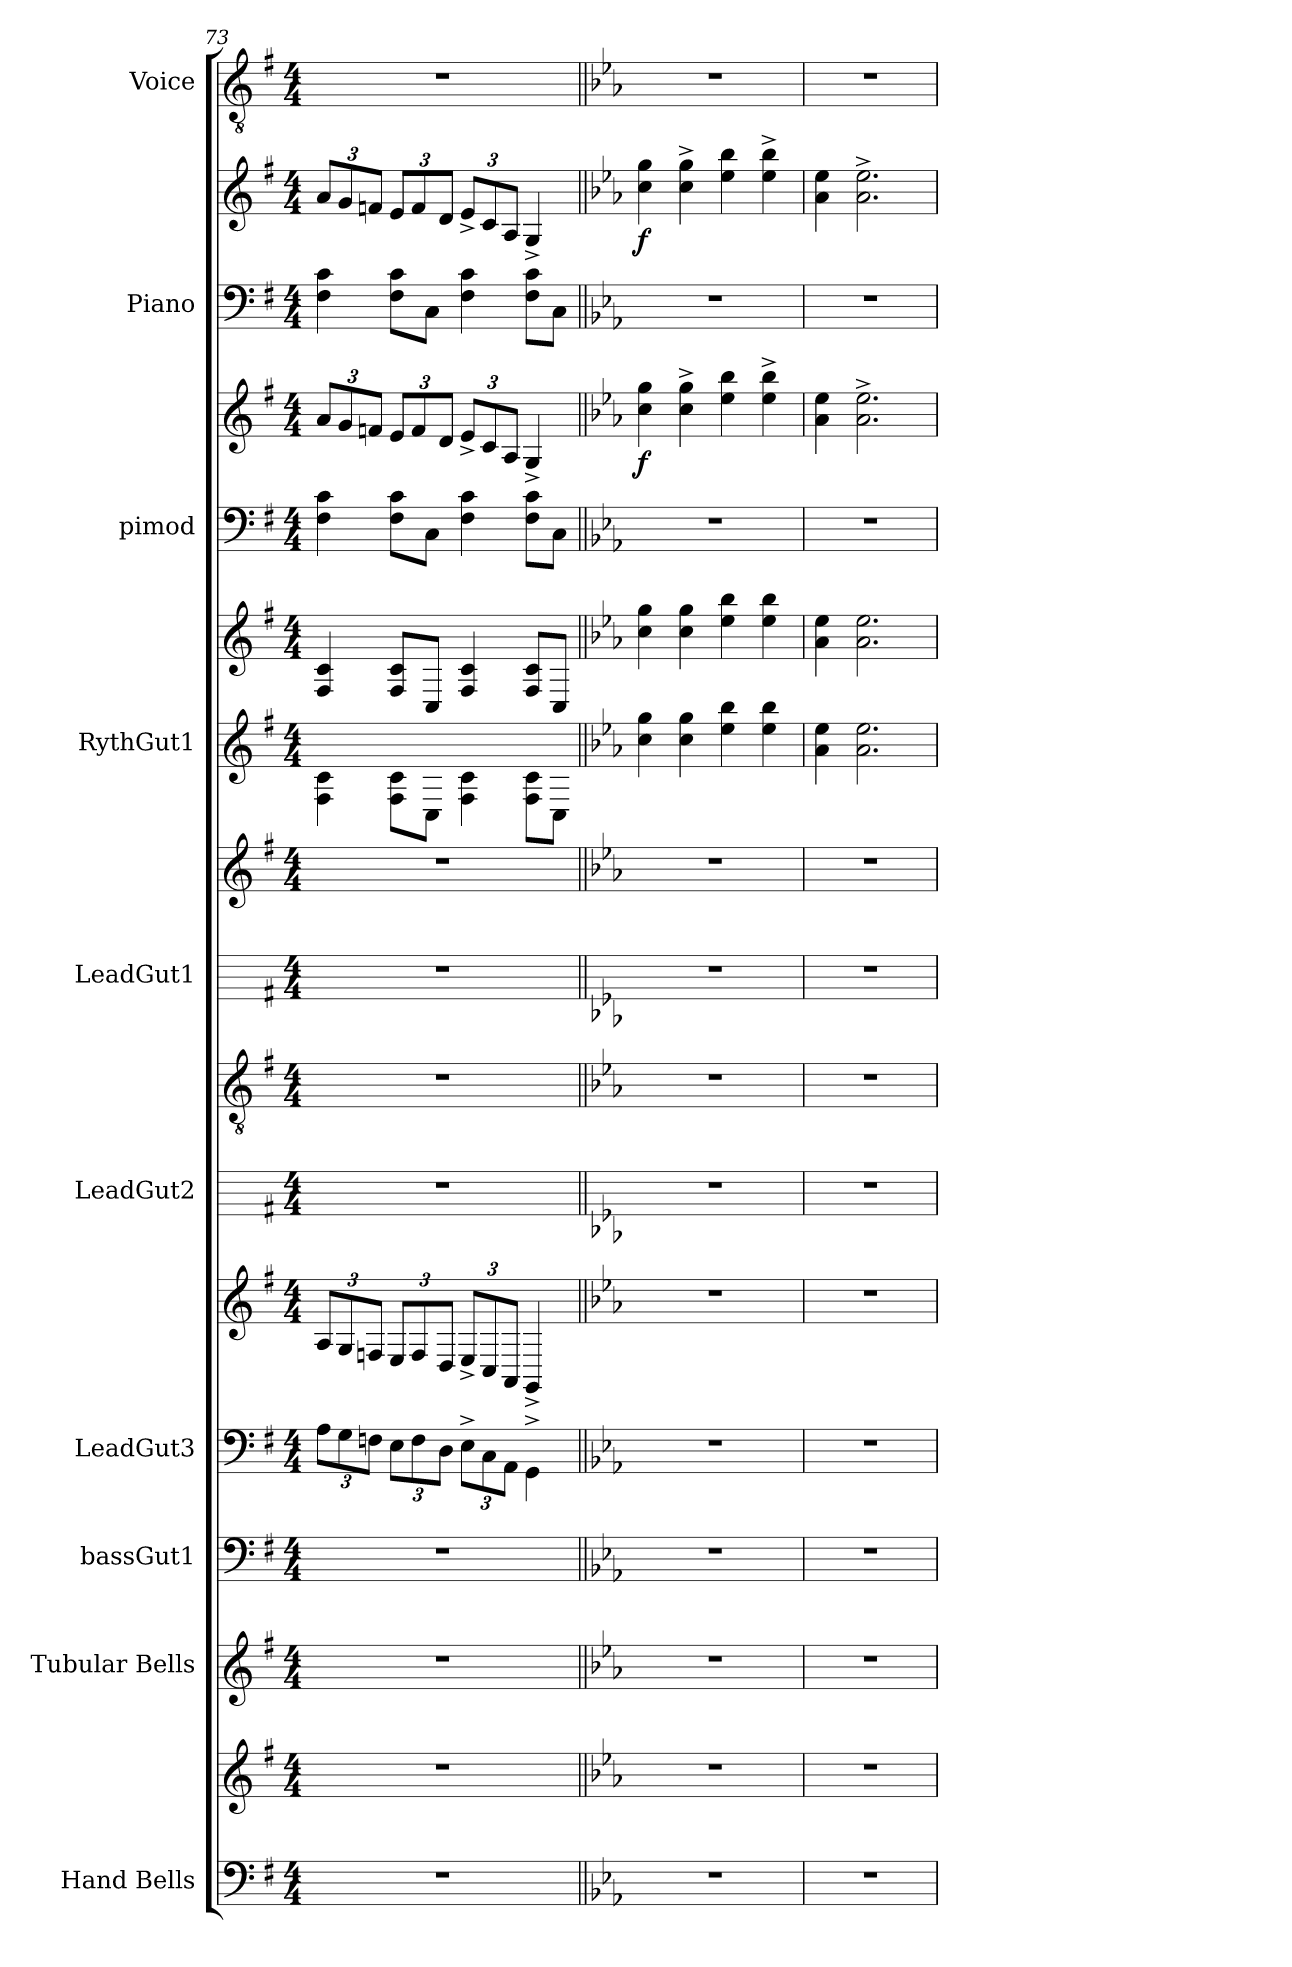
**kern	**kern	**kern	**kern	**kern	**kern	**kern	**kern	**kern	**kern	**kern	**kern	**kern	**kern	**dynam	**kern	**kern	**dynam	**kern
*part10	*part10	*part9	*part8	*part7	*part7	*part6	*part6	*part5	*part5	*part4	*part4	*part3	*part3	*part3	*part2	*part2	*part2	*part1
*staff17	*staff16	*staff15	*staff14	*staff13	*staff12	*staff11	*staff10	*staff9	*staff8	*staff7	*staff6	*staff5	*staff4	*staff4/5	*staff3	*staff2	*staff2/3	*staff1
*I"Hand Bells	*	*I"Tubular Bells	*I"bassGut1	*I"LeadGut3	*	*I"LeadGut2	*	*I"LeadGut1	*	*I"RythGut1	*	*I"pimod	*	*	*I"Piano	*	*	*I"Voice
*I'Ha. Be.	*	*I'Tu. Be.	*I'bassGut1	*I'LeadGut3	*	*I'LeadGut2	*	*I'LeadGut1	*	*I'RythGut1	*	*I'pimod	*	*	*I'Pno.	*	*	*I'Vo.
!!LO:PB:g=z
*clefF4	*clefG2	*clefG2	*clefF4	*	*clefG2	*	*clefGv2	*	*clefG2	*	*clefG2	*clefF4	*clefG2	*	*clefF4	*clefG2	*	*clefGv2
*k[f#]	*k[f#]	*k[f#]	*k[f#]	*k[f#]	*k[f#]	*k[f#]	*k[f#]	*k[f#]	*k[f#]	*k[f#]	*k[f#]	*k[f#]	*k[f#]	*	*k[f#]	*k[f#]	*	*k[f#]
*M4/4	*M4/4	*M4/4	*M4/4	*M4/4	*M4/4	*M4/4	*M4/4	*M4/4	*M4/4	*M4/4	*M4/4	*M4/4	*M4/4	*	*M4/4	*M4/4	*	*M4/4
*	*	*	*	*Xbrackettup	*Xbrackettup	*	*	*	*	*	*	*	*Xbrackettup	*	*	*Xbrackettup	*	*
=73	=73	=73	=73	=73	=73	=73	=73	=73	=73	=73	=73	=73	=73	=73	=73	=73	=73	=73
1r	1r	1r	1r	12A\L	12A/L	1r	1r	1r	1r	4F#\ 4c\	4F#/ 4c/	4F#\ 4c\	12a/L	.	4F#\ 4c\	12a/L	.	1r
.	.	.	.	12G\	12G/	.	.	.	.	.	.	.	12g/	.	.	12g/	.	.
.	.	.	.	12Fn\J	12Fn/J	.	.	.	.	.	.	.	12fn/J	.	.	12fn/J	.	.
.	.	.	.	12E\L	12E/L	.	.	.	.	8F#\ 8c\L	8F#/ 8c/L	8F#\ 8c\L	12e/L	.	8F#\ 8c\L	12e/L	.	.
.	.	.	.	12F\	12F/	.	.	.	.	.	.	.	12f/	.	.	12f/	.	.
.	.	.	.	.	.	.	.	.	.	8C\J	8C/J	8C\J	.	.	8C\J	.	.	.
.	.	.	.	12D\J	12D/J	.	.	.	.	.	.	.	12d/J	.	.	12d/J	.	.
.	.	.	.	12E^\L	12E^/L	.	.	.	.	4F#\ 4c\	4F#/ 4c/	4F#\ 4c\	12e^/L	.	4F#\ 4c\	12e^/L	.	.
.	.	.	.	12C\	12C/	.	.	.	.	.	.	.	12c/	.	.	12c/	.	.
.	.	.	.	12AA\J	12AA/J	.	.	.	.	.	.	.	12A/J	.	.	12A/J	.	.
.	.	.	.	4GG^\	4GG^/	.	.	.	.	8F#\ 8c\L	8F#/ 8c/L	8F#\ 8c\L	4G^/	.	8F#\ 8c\L	4G^/	.	.
.	.	.	.	.	.	.	.	.	.	8C\J	8C/J	8C\J	.	.	8C\J	.	.	.
=74||	=74||	=74||	=74||	=74||	=74||	=74||	=74||	=74||	=74||	=74||	=74||	=74||	=74||	=74||	=74||	=74||	=74||	=74||
*k[b-e-a-]	*k[b-e-a-]	*k[b-e-a-]	*k[b-e-a-]	*k[b-e-a-]	*k[b-e-a-]	*k[b-e-a-]	*k[b-e-a-]	*k[b-e-a-]	*k[b-e-a-]	*k[b-e-a-]	*k[b-e-a-]	*k[b-e-a-]	*k[b-e-a-]	*	*k[b-e-a-]	*k[b-e-a-]	*	*k[b-e-a-]
!	!	!	!	!	!	!	!	!	!	!	!	!	!	!LO:DY:b	!	!	!LO:DY:b	!
1r	1r	1r	1r	1r	1r	1r	1r	1r	1r	4cc\ 4gg\	4cc\ 4gg\	1r	4cc\ 4gg\	f	1r	4cc\ 4gg\	f	1r
.	.	.	.	.	.	.	.	.	.	4cc\ 4gg\	4cc\ 4gg\	.	4cc\^ 4gg\^	.	.	4cc\^ 4gg\^	.	.
.	.	.	.	.	.	.	.	.	.	4ee-\ 4bb-\	4ee-\ 4bb-\	.	4ee-\ 4bb-\	.	.	4ee-\ 4bb-\	.	.
.	.	.	.	.	.	.	.	.	.	4ee-\ 4bb-\	4ee-\ 4bb-\	.	4ee-\^ 4bb-\^	.	.	4ee-\^ 4bb-\^	.	.
=75	=75	=75	=75	=75	=75	=75	=75	=75	=75	=75	=75	=75	=75	=75	=75	=75	=75	=75
1r	1r	1r	1r	1r	1r	1r	1r	1r	1r	4a-\ 4ee-\	4a-\ 4ee-\	1r	4a-\ 4ee-\	.	1r	4a-\ 4ee-\	.	1r
.	.	.	.	.	.	.	.	.	.	2.a-\ 2.ee-\	2.a-\ 2.ee-\	.	2.a-\^ 2.ee-\^	.	.	2.a-\^ 2.ee-\^	.	.
=	=	=	=	=	=	=	=	=	=	=	=	=	=	=	=	=	=	=
*-	*-	*-	*-	*-	*-	*-	*-	*-	*-	*-	*-	*-	*-	*-	*-	*-	*-	*-
